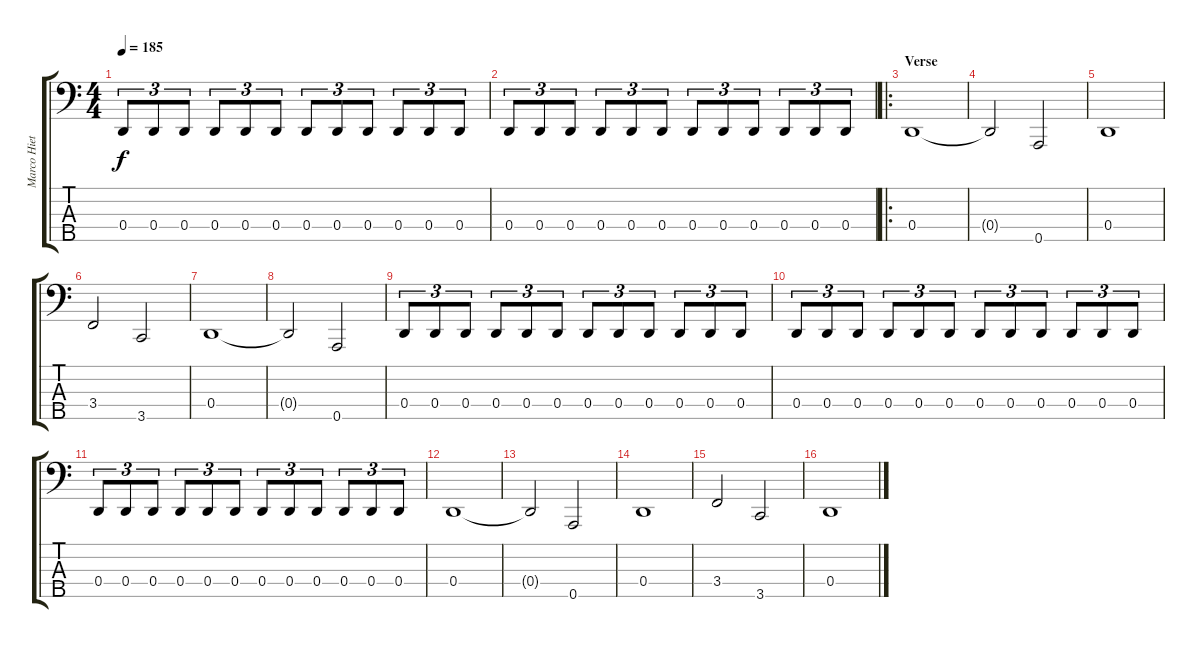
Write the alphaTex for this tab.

\track ("Marco Hietela" "Marco Hiet") {instrument electricbasspick}
\staff {score tabs}
\tuning (F2 C2 G1 D1 A0) {hide}
\ts (4 4)
\tempo 185
\clef f4
\ks c
0.4.8{tu (3 2) dy f} 0.4.8{tu (3 2)} 0.4.8{tu (3 2)} 0.4.8{tu (3 2)} 0.4.8{tu (3 2)} 0.4.8{tu (3 2)} 0.4.8{tu (3 2)} 0.4.8{tu (3 2)} 0.4.8{tu (3 2)} 0.4.8{tu (3 2)} 0.4.8{tu (3 2)} 0.4.8{tu (3 2)} |
0.4.8{tu (3 2)} 0.4.8{tu (3 2)} 0.4.8{tu (3 2)} 0.4.8{tu (3 2)} 0.4.8{tu (3 2)} 0.4.8{tu (3 2)} 0.4.8{tu (3 2)} 0.4.8{tu (3 2)} 0.4.8{tu (3 2)} 0.4.8{tu (3 2)} 0.4.8{tu (3 2)} 0.4.8{tu (3 2)} |
\ro
\section ("" "Verse")
0.4.1 |
0.4{t}.2 0.5.2 |
0.4.1 |
3.4.2 3.5.2 |
0.4.1 |
0.4{t}.2 0.5.2 |
0.4.8{tu (3 2)} 0.4.8{tu (3 2)} 0.4.8{tu (3 2)} 0.4.8{tu (3 2)} 0.4.8{tu (3 2)} 0.4.8{tu (3 2)} 0.4.8{tu (3 2)} 0.4.8{tu (3 2)} 0.4.8{tu (3 2)} 0.4.8{tu (3 2)} 0.4.8{tu (3 2)} 0.4.8{tu (3 2)} |
0.4.8{tu (3 2)} 0.4.8{tu (3 2)} 0.4.8{tu (3 2)} 0.4.8{tu (3 2)} 0.4.8{tu (3 2)} 0.4.8{tu (3 2)} 0.4.8{tu (3 2)} 0.4.8{tu (3 2)} 0.4.8{tu (3 2)} 0.4.8{tu (3 2)} 0.4.8{tu (3 2)} 0.4.8{tu (3 2)} |
0.4.8{tu (3 2)} 0.4.8{tu (3 2)} 0.4.8{tu (3 2)} 0.4.8{tu (3 2)} 0.4.8{tu (3 2)} 0.4.8{tu (3 2)} 0.4.8{tu (3 2)} 0.4.8{tu (3 2)} 0.4.8{tu (3 2)} 0.4.8{tu (3 2)} 0.4.8{tu (3 2)} 0.4.8{tu (3 2)} |
0.4.1 |
0.4{t}.2 0.5.2 |
0.4.1 |
3.4.2 3.5.2 |
0.4.1
